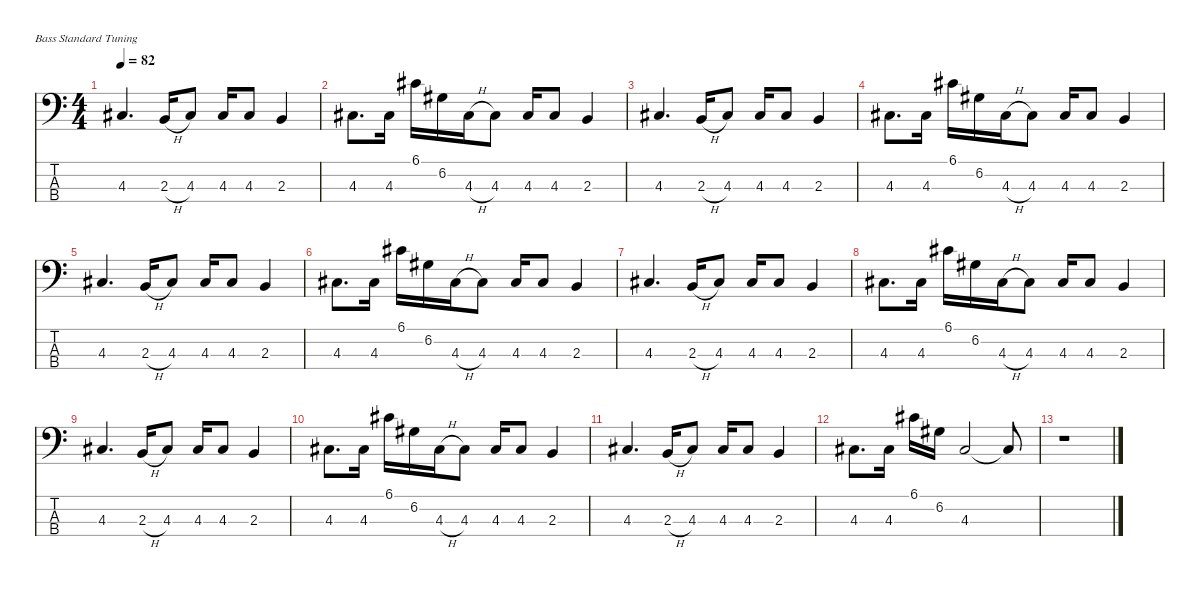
\defaultSystemsLayout 4
\hideDynamics
\bracketExtendMode nobrackets
\singleTrackTrackNamePolicy hidden
\multiTrackTrackNamePolicy hidden
\firstSystemTrackNameMode fullname
\firstSystemTrackNameOrientation horizontal
\otherSystemsTrackNameOrientation horizontal
\track ("Bass" "el.bs.") {instrument electricbassfinger}
\staff {score tabs}
\tuning (G2 D2 A1 E1)
\ts (4 4)
\tempo 82
\clef f4
\ks c
4.3{acc #}.4{d dy f beam Up} 2.3{h}.16{beam Up} 4.3{acc #}.8{dy ff beam Up} 4.3{acc #}.16{dy f beam Up} 4.3{acc #}.8{beam Up} 2.3.4{beam Up} |
4.3{acc #}.8{d beam Down} 4.3{acc #}.16{beam Down} 6.1{acc #}.16{beam Down} 6.2{acc #}.16{beam Down} 4.3{h acc #}.16{beam Down} 4.3{acc #}.8{dy ff beam Down} 4.3{acc #}.16{dy f beam Up} 4.3{acc #}.8{beam Up} 2.3.4{beam Up} |
4.3{acc #}.4{d beam Up} 2.3{h}.16{beam Up} 4.3{acc #}.8{dy ff beam Up} 4.3{acc #}.16{dy f beam Up} 4.3{acc #}.8{beam Up} 2.3.4{beam Up} |
4.3{acc #}.8{d beam Down} 4.3{acc #}.16{beam Down} 6.1{acc #}.16{beam Down} 6.2{acc #}.16{beam Down} 4.3{h acc #}.16{beam Down} 4.3{acc #}.8{dy ff beam Down} 4.3{acc #}.16{dy f beam Up} 4.3{acc #}.8{beam Up} 2.3.4{beam Up} |
4.3{acc #}.4{d beam Up} 2.3{h}.16{beam Up} 4.3{acc #}.8{dy ff beam Up} 4.3{acc #}.16{dy f beam Up} 4.3{acc #}.8{beam Up} 2.3.4{beam Up} |
4.3{acc #}.8{d beam Down} 4.3{acc #}.16{beam Down} 6.1{acc #}.16{beam Down} 6.2{acc #}.16{beam Down} 4.3{h acc #}.16{beam Down} 4.3{acc #}.8{dy ff beam Down} 4.3{acc #}.16{dy f beam Up} 4.3{acc #}.8{beam Up} 2.3.4{beam Up} |
4.3{acc #}.4{d beam Up} 2.3{h}.16{beam Up} 4.3{acc #}.8{dy ff beam Up} 4.3{acc #}.16{dy f beam Up} 4.3{acc #}.8{beam Up} 2.3.4{beam Up} |
4.3{acc #}.8{d beam Down} 4.3{acc #}.16{beam Down} 6.1{acc #}.16{beam Down} 6.2{acc #}.16{beam Down} 4.3{h acc #}.16{beam Down} 4.3{acc #}.8{dy ff beam Down} 4.3{acc #}.16{dy f beam Up} 4.3{acc #}.8{beam Up} 2.3.4{beam Up} |
4.3{acc #}.4{d beam Up} 2.3{h}.16{beam Up} 4.3{acc #}.8{dy ff beam Up} 4.3{acc #}.16{dy f beam Up} 4.3{acc #}.8{beam Up} 2.3.4{beam Up} |
4.3{acc #}.8{d beam Down} 4.3{acc #}.16{beam Down} 6.1{acc #}.16{beam Down} 6.2{acc #}.16{beam Down} 4.3{h acc #}.16{beam Down} 4.3{acc #}.8{dy ff beam Down} 4.3{acc #}.16{dy f beam Up} 4.3{acc #}.8{beam Up} 2.3.4{beam Up} |
4.3{acc #}.4{d beam Up} 2.3{h}.16{beam Up} 4.3{acc #}.8{dy ff beam Up} 4.3{acc #}.16{dy f beam Up} 4.3{acc #}.8{beam Up} 2.3.4{beam Up} |
4.3{acc #}.8{d beam Down} 4.3{acc #}.16{beam Down} 6.1{acc #}.16{beam Down} 6.2{acc #}.16{beam Down} 4.3{acc #}.2{dy ff beam Up} 4.3{t acc #}.8{dy f beam Up} |
r.1{beam Down}
